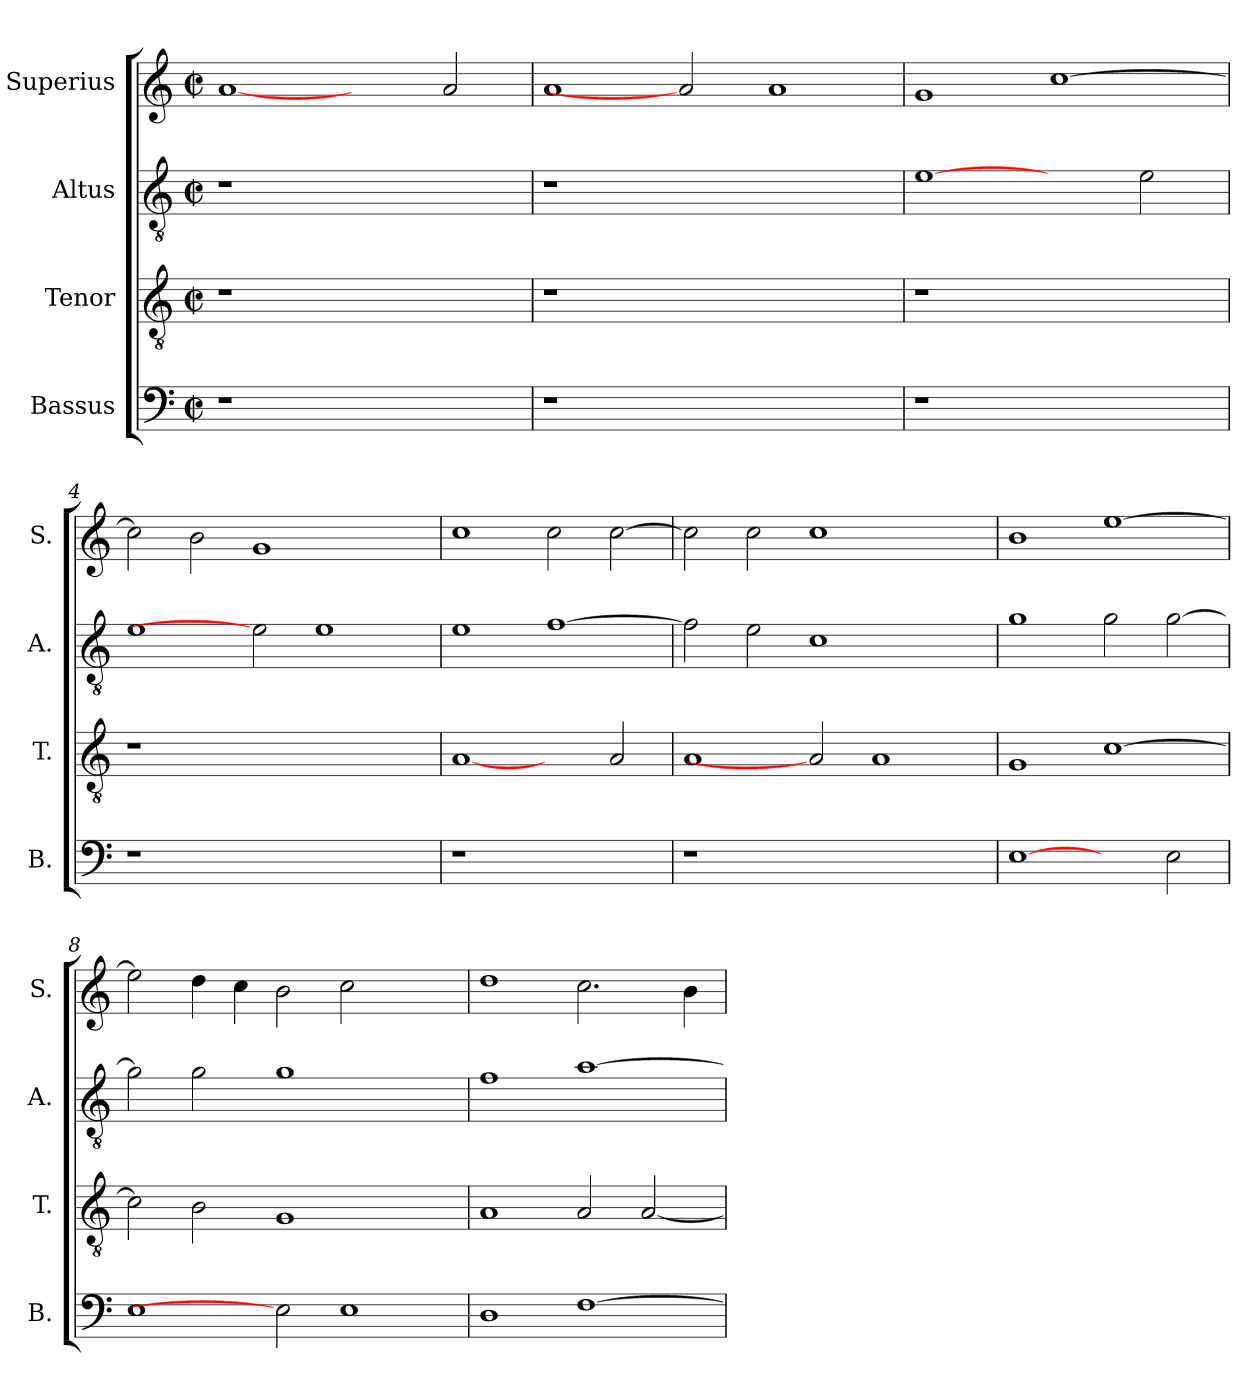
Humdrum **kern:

**kern	**kern	**kern	**kern
*part4	*part3	*part2	*part1
*staff4	*staff3	*staff2	*staff1
*I"Bassus	*I"Tenor	*I"Altus	*I"Superius
*I'B.	*I'T.	*I'A.	*I'S.
!!LO:PB:g=z
*clefF4	*clefGv2	*clefGv2	*clefG2
*	*ITrd7c12	*ITrd7c12	*
*k[]	*k[]	*k[]	*k[]
*C:	*C:	*C:	*C:
*M2/2	*M2/2	*M2/2	*M2/2
*met(c|)	*met(c|)	*met(c|)	*met(c|)
=1	=1	=1	=1
!LO:N:vis=1	!LO:N:vis=1	!LO:N:vis=1	!
1r	1r	1r	[1ai
1ryy	1ryy	1ryy	2ryy
.	.	.	2ai/
=2	=2	=2	=2
!LO:N:vis=1	!LO:N:vis=1	!LO:N:vis=1	!
1r	1r	1r	1ai
1.ryy	1.ryy	1.ryy	2ai]
.	.	.	1ai
=3	=3	=3	=3
!LO:N:vis=1	!LO:N:vis=1	!	!
1r	1r	[1Ei	1gi
1ryy	1ryy	2ryy	[>1cci
.	.	2Ei\	.
=4	=4	=4	=4
!LO:N:vis=1	!LO:N:vis=1	!	!
1r	1r	1Ei	2cci\]
.	.	.	2bi\
1.ryy	1.ryy	2Ei]	1gi
.	.	1Ei	.
.	.	.	2ryy
=5	=5	=5	=5
!LO:N:vis=1	!	!	!
1r	[1AAi	1Ei	1cci
1ryy	2ryy	[>1Fi	2cci\
.	2AAi/	.	[>2cci\
=6	=6	=6	=6
!LO:N:vis=1	!	!	!
1r	1AAi	2Fi\]	2cci\]
.	.	2Ei\	2cci\
1.ryy	2AAi]	1Ci	1cci
.	1AAi	.	.
.	.	2ryy	2ryy
!!LO:LB:g=z
=7	=7	=7	=7
[1Ei	1GGi	1Gi	1bi
2ryy	[>1Ci	2Gi\	[>1eei
2Ei\	.	[>2Gi\	.
=8	=8	=8	=8
1Ei	2Ci\]	2Gi\]	2eei\]
.	2BBi\	2Gi\	4ddi\
.	.	.	4cci\
2Ei]	1GGi	1Gi	2bi\
1Ei	.	.	2cci\
.	2ryy	2ryy	2ryy
=9	=9	=9	=9
1Di	1AAi	1Fi	1ddi
[>1Fi	2AAi/	[>1Ai	2.cci\
.	[<2AAi/	.	.
.	.	.	4bi\
=	=	=	=
*-	*-	*-	*-
